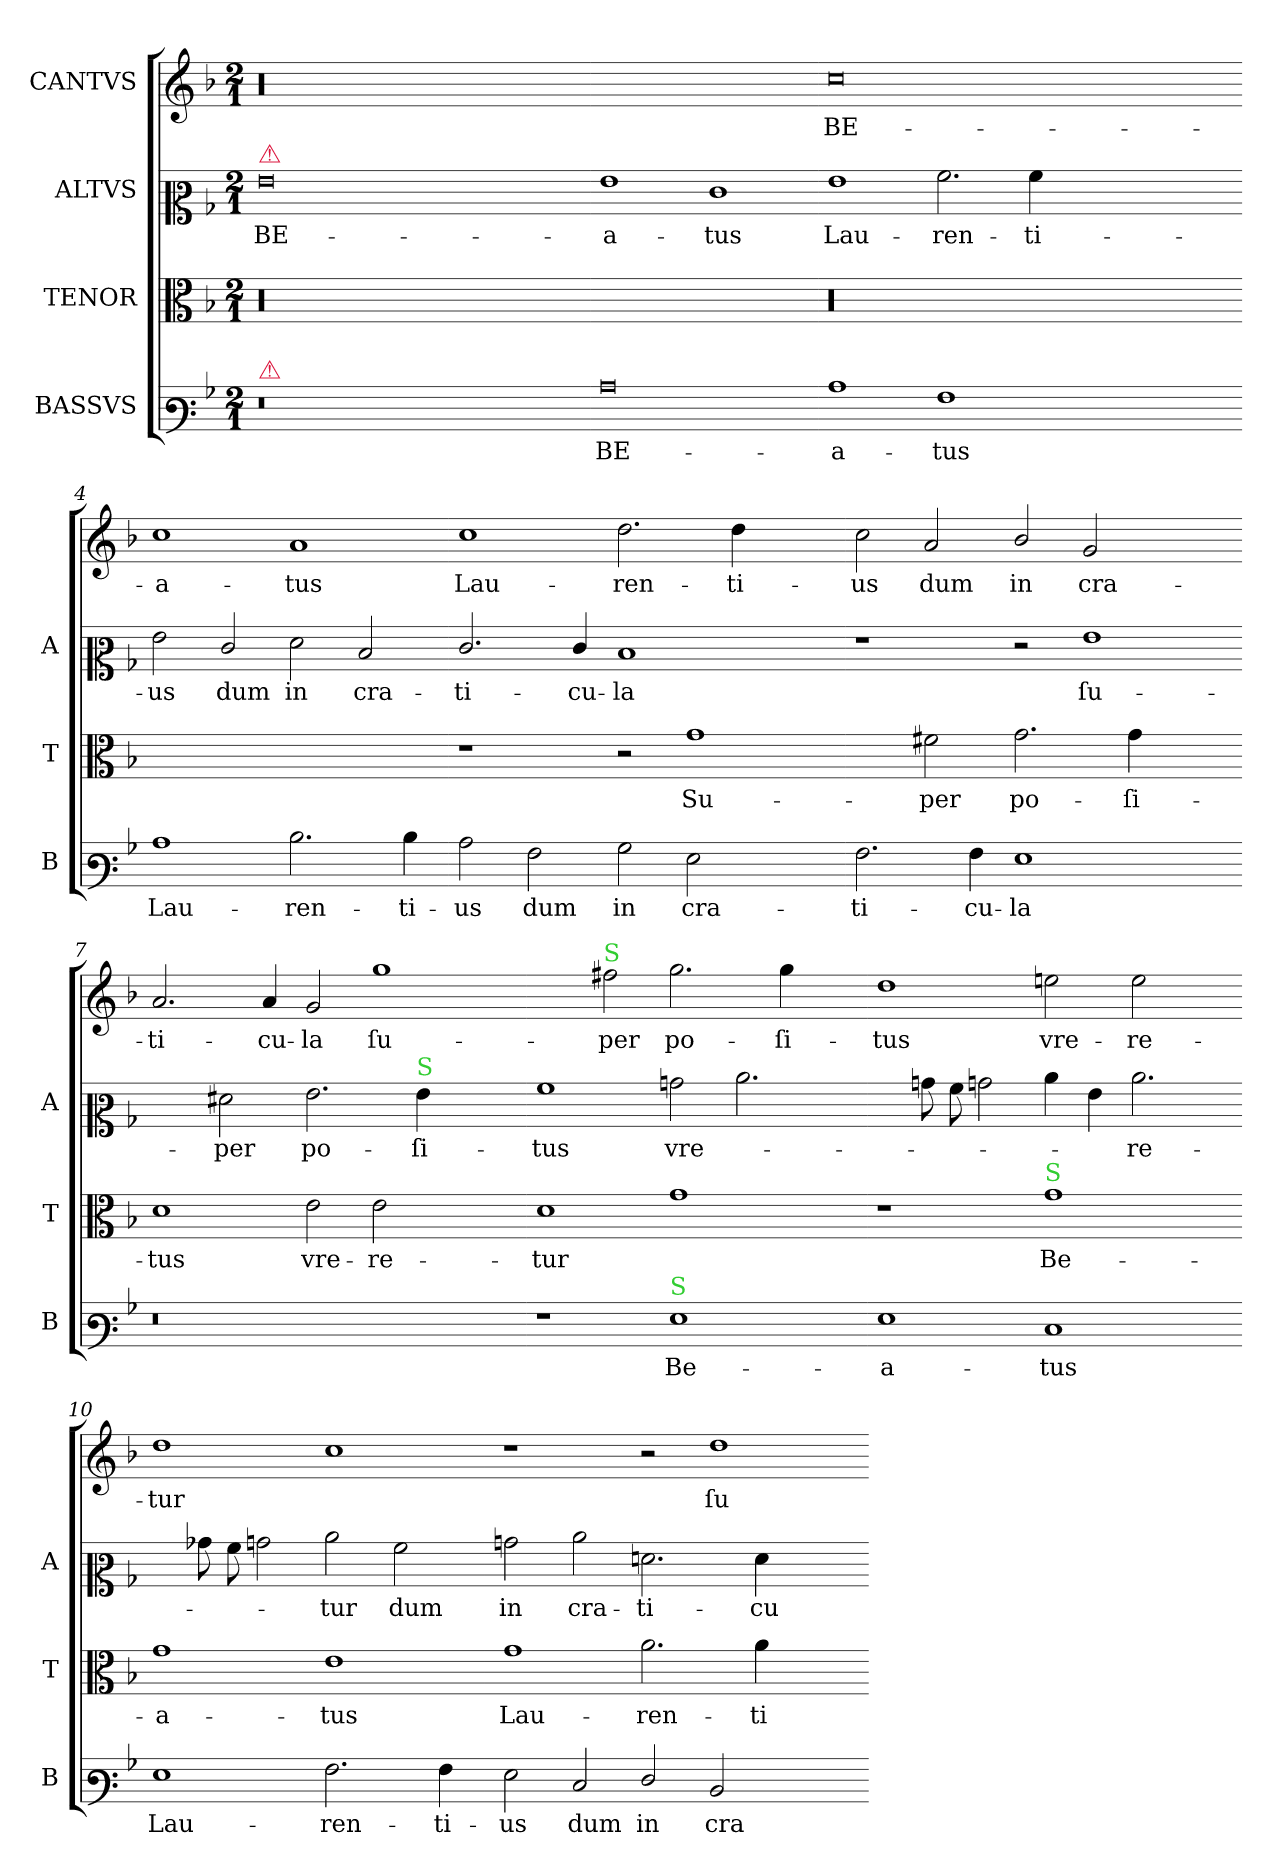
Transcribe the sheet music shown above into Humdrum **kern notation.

**kern	**text	**kern	**text	**kern	**text	**kern	**text
*part4	*part4	*part3	*part3	*part2	*part2	*part1	*part1
*staff4	*staff4	*staff3	*staff3	*staff2	*staff2	*staff1	*staff1
*I"BASSVS	*	*I"TENOR	*	*I"ALTVS	*	*I"CANTVS	*
*I'B	*	*I'T	*	*I'A	*	*	*
*clefF3	*	*clefC3	*	*clefC2	*	*clefG2	*
*k[b-]	*	*k[b-]	*	*k[b-]	*	*k[b-]	*
*M2/1	*	*M2/1	*	*M2/1	*	*M2/1	*
=1	=1	=1	=1	=1	=1	=1	=1
!	!	!	!	!LO:TX:a:color=crimson:t=⚠	!	!	!
!LO:TX:a:color=crimson:t=⚠	!	!	!	!	!	!	!
0r	.	00r	.	0g	BE-	00r	.
0ryy	.	.	.	0ryy	.	.	.
=2-	=2-	=2-	=2-	=2-	=2-	=2-	=2-
0c	BE-	0ryy	.	1g	-a-	0ryy	.
.	.	.	.	1e	-tus	.	.
=3-	=3-	=3-	=3-	=3-	=3-	=3-	=3-
1c	-a-	00r	.	1g	Lau-	0cc	BE-
1A	-tus	.	.	2.a\	-ren-	.	.
.	.	.	.	4a\	-ti-	.	.
0ryy	.	.	.	0ryy	.	0ryy	.
=4-	=4-	=4-	=4-	=4-	=4-	=4-	=4-
1c	Lau-	0ryy	.	2g\	-us	1cc	-a-
.	.	.	.	2e/	dum	.	.
2.d\	-ren-	.	.	2f\	in	1a	-tus
.	.	.	.	2d/	cra-	.	.
4d\	-ti-	.	.	.	.	.	.
=5-	=5-	=5-	=5-	=5-	=5-	=5-	=5-
2c\	-us	1r	.	2.e/	-ti-	1cc	Lau-
2A\	dum	.	.	.	.	.	.
.	.	.	.	4e/	-cu-	.	.
2B-\	in	2r	.	1d	-la	2.dd\	-ren-
2G\	cra-	1g\	Su-	.	.	.	.
.	.	.	.	.	.	4dd\	-ti-
2ryy	.	.	.	2ryy	.	2ryy	.
=6-	=6-	=6-	=6-	=6-	=6-	=6-	=6-
2.A\	-ti-	2ryy	.	1r	.	2cc\	-us
.	.	2f#X\	-per	.	.	2a/	dum
4A\	-cu-	.	.	.	.	.	.
1G	-la	2.g\	po-	2r	.	2b-/	in
.	.	.	.	1g\	ſu-	2g/	cra-
.	.	4g\	-ſi-	.	.	.	.
2ryy	.	2ryy	.	.	.	2ryy	.
=7-	=7-	=7-	=7-	=7-	=7-	=7-	=7-
0r	.	1d	-tus	2ryy	.	2.a/	-ti-
.	.	.	.	2f#X\	-per	.	.
.	.	.	.	.	.	4a/	-cu-
.	.	2e\	vre-	2.g\	po-	2g/	-la
.	.	2e\	-re-	.	.	1gg\	ſu-
!	!	!	!	!LO:TX:a:color=limegreen:t=S	!	!	!
.	.	.	.	4g\	-ſi-	.	.
2ryy	.	2ryy	.	2ryy	.	.	.
=8-	=8-	=8-	=8-	=8-	=8-	=8-	=8-
1r	.	1d	-tur	1a	-tus	2ryy	.
!	!	!	!	!	!	!LO:TX:a:color=limegreen:t=S	!
.	.	.	.	.	.	2ff#X\	-per
!LO:TX:a:color=limegreen:t=S	!	!	!	!	!	!	!
!	!LO:LY:i	!	!	!	!	!	!
1G	Be-	1g	.	2bn\	vre-	2.gg\	po-
.	.	.	.	2.cc\	.	.	.
.	.	.	.	.	.	4gg\	-ſi-
4ryy	.	4ryy	.	.	.	4ryy	.
=9-	=9-	=9-	=9-	=9-	=9-	=9-	=9-
!	!LO:LY:i	!	!	!	!	!	!
1G	-a-	1r	.	4ryy	.	1dd	-tus
.	.	.	.	8bn\	.	.	.
.	.	.	.	8a\	.	.	.
.	.	.	.	2bn\	.	.	.
!	!	!LO:TX:a:color=limegreen:t=S	!	!	!	!	!
!	!LO:LY:i	!	!	!	!	!	!
1E	-tus	1g	Be-	4cc\	.	2een\	vre-
.	.	.	.	4g\	.	.	.
.	.	.	.	2.cc\	-re-	2ee\	-re-
4ryy	.	4ryy	.	.	.	4ryy	.
=10-	=10-	=10-	=10-	=10-	=10-	=10-	=10-
!	!LO:LY:i	!	!	!	!	!	!
1G	Lau-	1g	-a-	4ryy	.	1dd	-tur
.	.	.	.	8b-X\	.	.	.
.	.	.	.	8a\	.	.	.
.	.	.	.	2bn\	.	.	.
!	!LO:LY:i	!	!	!	!	!	!
2.A\	-ren-	1e	-tus	2cc\	-tur	1cc	.
.	.	.	.	2a\	dum	.	.
!	!LO:LY:i	!	!	!	!	!	!
4A\	-ti-	.	.	.	.	.	.
=11-	=11-	=11-	=11-	=11-	=11-	=11-	=11-
!	!LO:LY:i	!	!	!	!	!	!
2G\	-us	1g	Lau-	2bn\	in	1r	.
!	!LO:LY:i	!	!	!	!	!	!
2E/	dum	.	.	2cc\	cra-	.	.
!	!LO:LY:i	!	!	!	!	!	!
2F/	in	2.a\	-ren-	2.fn\	-ti-	2r	.
!	!LO:LY:i	!	!	!	!	!	!
2D/	cra-	.	.	.	.	1dd\	ſu-
.	.	4a\	-ti-	4f\	-cu-	.	.
2ryy	.	2ryy	.	2ryy	.	.	.
=-	=-	=-	=-	=-	=-	=-	=-
*-	*-	*-	*-	*-	*-	*-	*-
